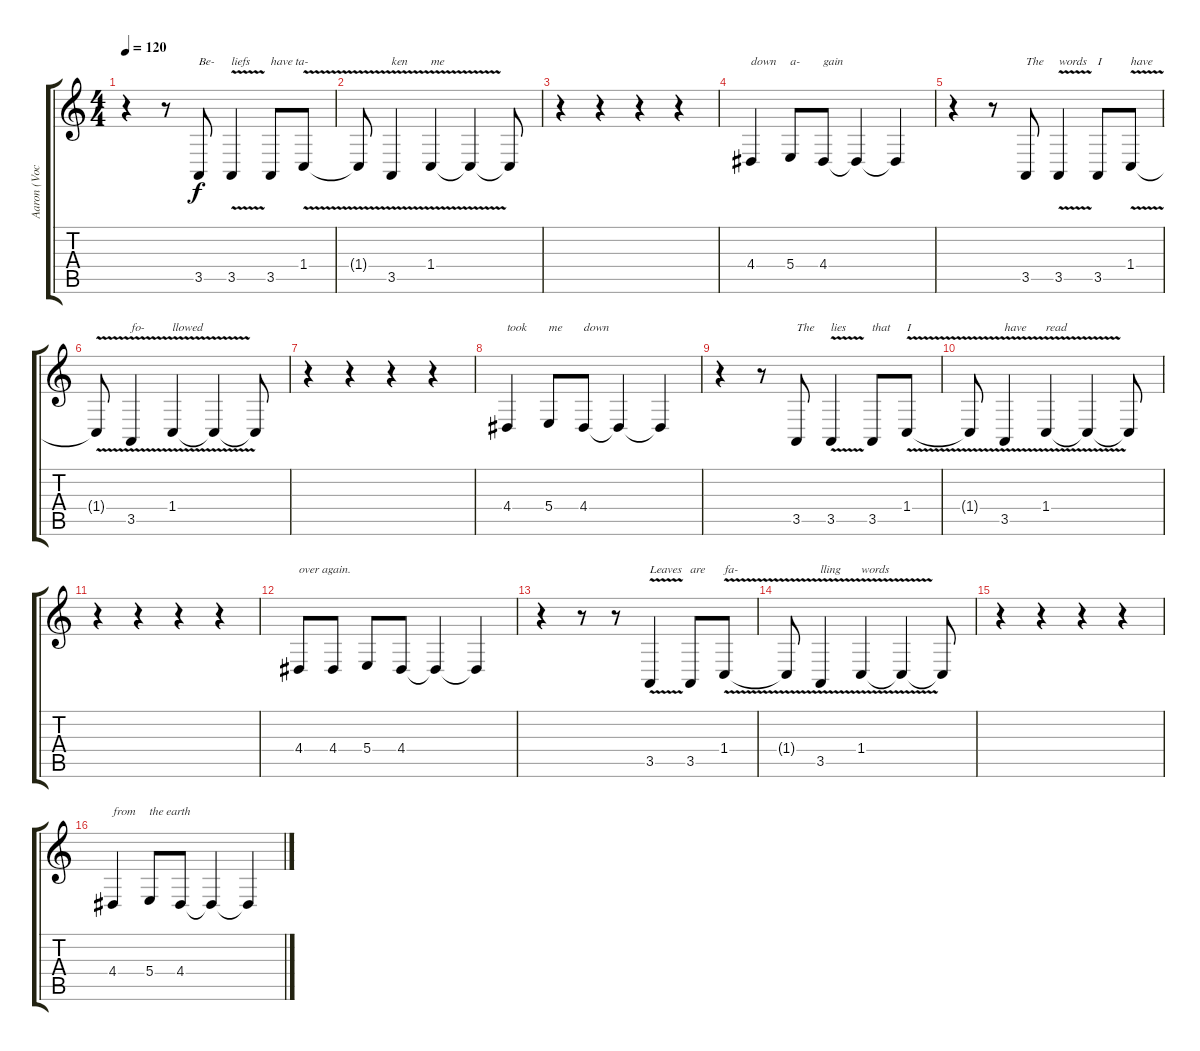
\track ("Aaron (Vocals) tuned to C#" "Aaron (Voc") {instrument oboe}
\staff {score tabs}
\tuning (Db4 Ab3 E3 B2 Gb2 Db2) {hide}
\ts (4 4)
\tempo 120
\clef g2
\ks c
r.4{dy f} r.8 3.5.8{txt "Be-"} 3.5{v}.4{txt "liefs"} 3.5.8{txt "have ta-"} 1.4{v}.8 |
1.4{t}.8 3.5{v}.4{txt "ken"} 1.4{v}.4{txt "me"} 1.4{t}.4 1.4{t}.8 |
r.4 r.4 r.4 r.4 |
4.4.4{txt "down"} 5.4.8{txt "a-"} 4.4.8{txt "gain"} 4.4{t}.4 4.4{t}.4 |
r.4 r.8 3.5.8{txt "The"} 3.5{v}.4{txt "words"} 3.5.8{txt "I"} 1.4{v}.8{txt "have"} |
1.4{t}.8 3.5{v}.4{txt "fo-"} 1.4{v}.4{txt "llowed"} 1.4{t}.4 1.4{t}.8 |
r.4 r.4 r.4 r.4 |
4.4.4{txt "took"} 5.4.8{txt "me"} 4.4.8{txt "down"} 4.4{t}.4 4.4{t}.4 |
r.4 r.8 3.5.8{txt "The"} 3.5{v}.4{txt "lies"} 3.5.8{txt "that"} 1.4{v}.8{txt "I"} |
1.4{t}.8 3.5{v}.4{txt "have"} 1.4{v}.4{txt "read"} 1.4{t}.4 1.4{t}.8 |
r.4 r.4 r.4 r.4 |
4.4.8{txt "over again."} 4.4.8 5.4.8 4.4.8 4.4{t}.4 4.4{t}.4 |
r.4 r.8 r.8 3.5{v}.4{txt "Leaves"} 3.5.8{txt "are"} 1.4{v}.8{txt "fa-"} |
1.4{t}.8 3.5{v}.4{txt "lling"} 1.4{v}.4{txt "words"} 1.4{t}.4 1.4{t}.8 |
r.4 r.4 r.4 r.4 |
4.4.4{txt "from"} 5.4.8{txt "the earth"} 4.4.8 4.4{t}.4 4.4{t}.4
